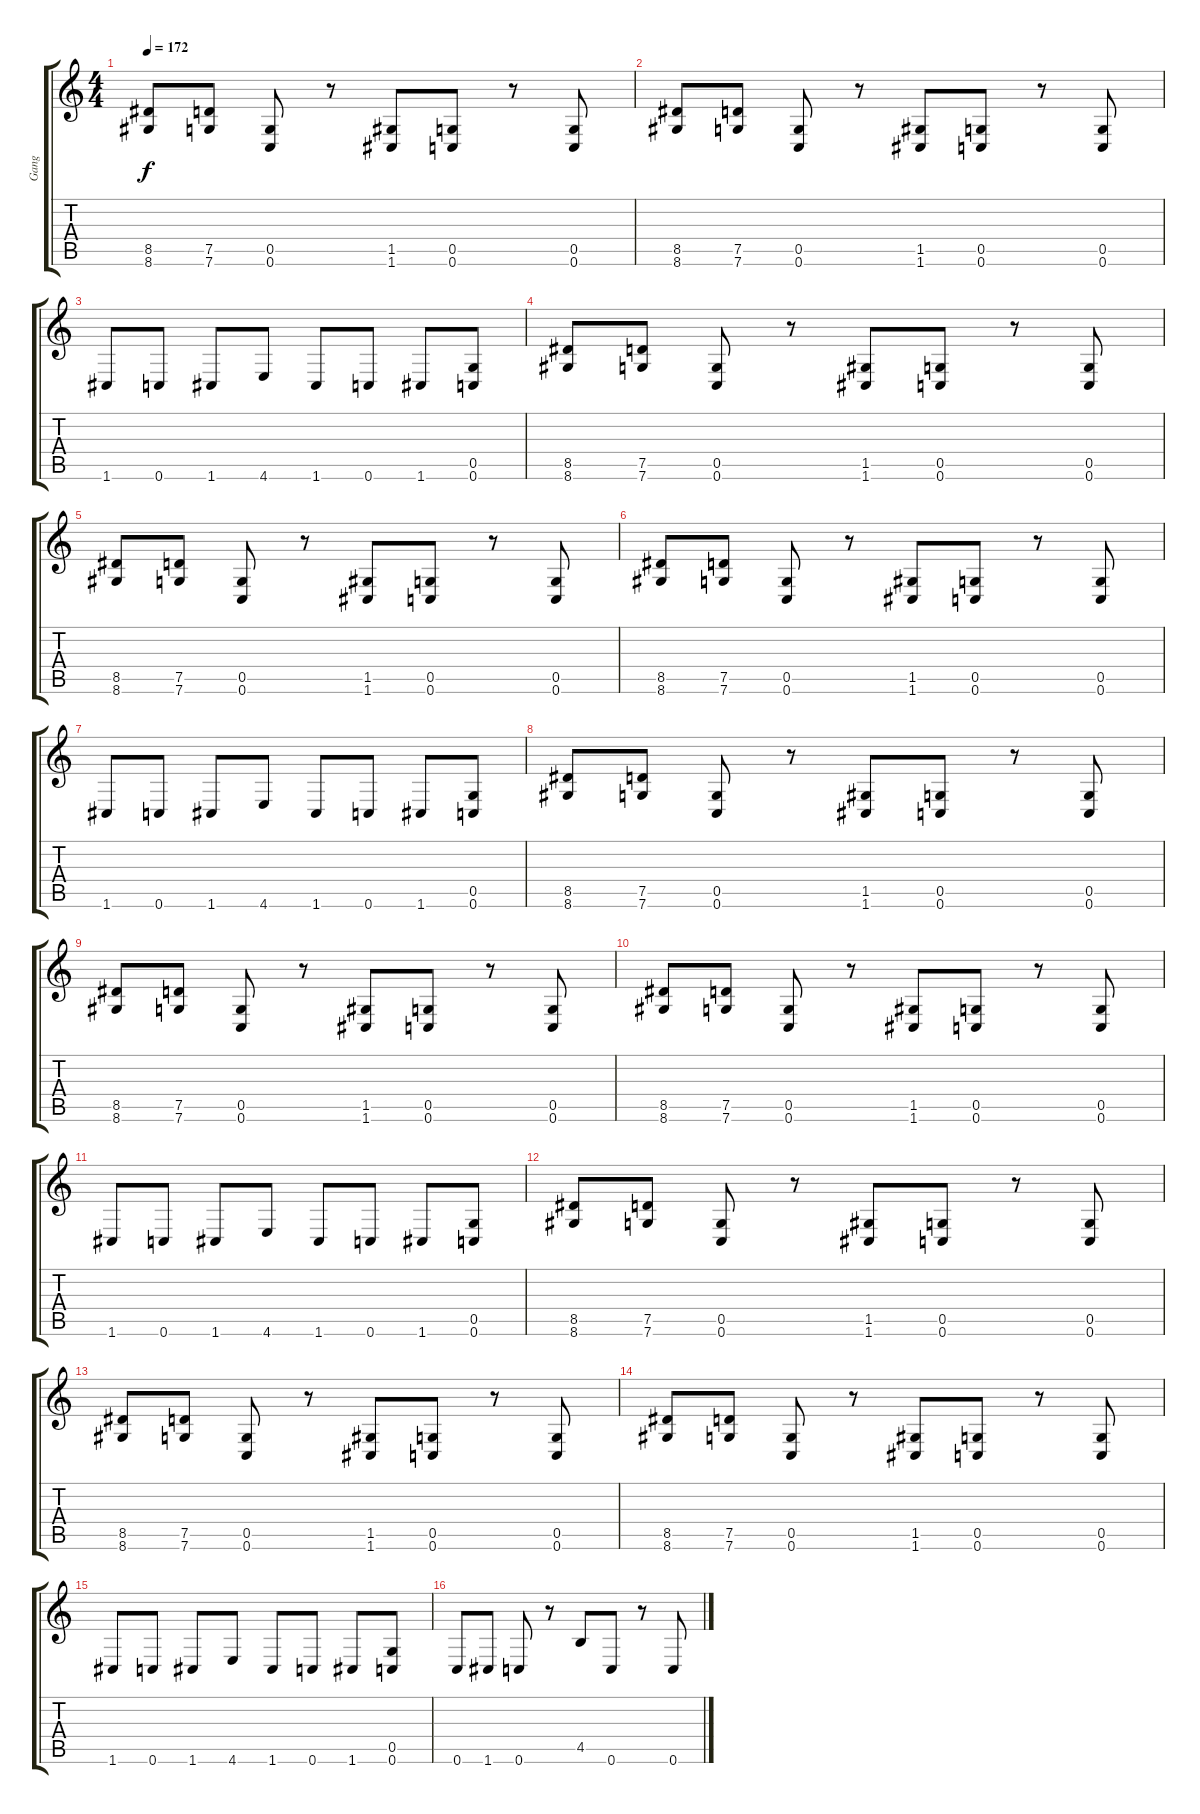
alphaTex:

\track ("Gang" "Gang") {instrument distortionguitar}
\staff {score tabs}
\tuning (D4 A3 F3 C3 G2 C2) {hide}
\ts (4 4)
\tempo 172
\clef g2
\ks c
(8.5 8.6).8{dy f} (7.5 7.6).8 (0.5 0.6).8 r.8 (1.5 1.6).8 (0.5 0.6).8 r.8 (0.5 0.6).8 |
(8.5 8.6).8 (7.5 7.6).8 (0.5 0.6).8 r.8 (1.5 1.6).8 (0.5 0.6).8 r.8 (0.5 0.6).8 |
1.6.8 0.6.8 1.6.8 4.6.8 1.6.8 0.6.8 1.6.8 (0.5 0.6).8 |
(8.5 8.6).8 (7.5 7.6).8 (0.5 0.6).8 r.8 (1.5 1.6).8 (0.5 0.6).8 r.8 (0.5 0.6).8 |
(8.5 8.6).8 (7.5 7.6).8 (0.5 0.6).8 r.8 (1.5 1.6).8 (0.5 0.6).8 r.8 (0.5 0.6).8 |
(8.5 8.6).8 (7.5 7.6).8 (0.5 0.6).8 r.8 (1.5 1.6).8 (0.5 0.6).8 r.8 (0.5 0.6).8 |
1.6.8 0.6.8 1.6.8 4.6.8 1.6.8 0.6.8 1.6.8 (0.5 0.6).8 |
(8.5 8.6).8 (7.5 7.6).8 (0.5 0.6).8 r.8 (1.5 1.6).8 (0.5 0.6).8 r.8 (0.5 0.6).8 |
(8.5 8.6).8 (7.5 7.6).8 (0.5 0.6).8 r.8 (1.5 1.6).8 (0.5 0.6).8 r.8 (0.5 0.6).8 |
(8.5 8.6).8 (7.5 7.6).8 (0.5 0.6).8 r.8 (1.5 1.6).8 (0.5 0.6).8 r.8 (0.5 0.6).8 |
1.6.8 0.6.8 1.6.8 4.6.8 1.6.8 0.6.8 1.6.8 (0.5 0.6).8 |
(8.5 8.6).8 (7.5 7.6).8 (0.5 0.6).8 r.8 (1.5 1.6).8 (0.5 0.6).8 r.8 (0.5 0.6).8 |
(8.5 8.6).8 (7.5 7.6).8 (0.5 0.6).8 r.8 (1.5 1.6).8 (0.5 0.6).8 r.8 (0.5 0.6).8 |
(8.5 8.6).8 (7.5 7.6).8 (0.5 0.6).8 r.8 (1.5 1.6).8 (0.5 0.6).8 r.8 (0.5 0.6).8 |
1.6.8 0.6.8 1.6.8 4.6.8 1.6.8 0.6.8 1.6.8 (0.5 0.6).8 |
0.6.8 1.6.8 0.6.8 r.8 4.5.8 0.6.8 r.8 0.6.8
